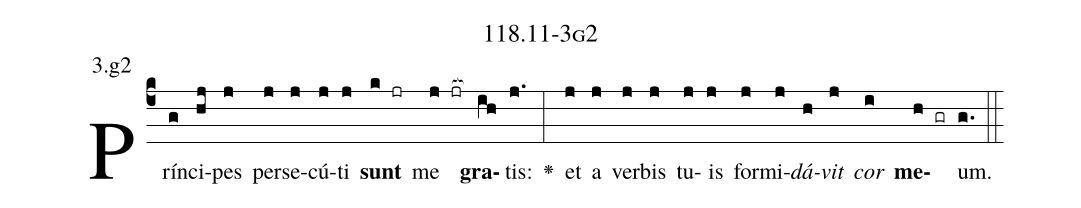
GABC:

name: 118.11-3g2;
annotation: 3.g2;
%%
(c4)Prín(g)ci(hj)pes(j) per(j)se(j)cú(j)ti(j) <b>sunt</b>(k jr) me(j jr[ocb:1{]) <b>gra</b>(ih[ocb:0}])tis:(j.) <v>\greheightstar</v>(:) et(j) a(j) ver(j)bis(j) tu(j)is(j) for(j)mi(j)<i>dá</i>(h)<i>vit</i>(j) <i>cor</i>(i) <b>me</b>(h gr)um.(g.) (::)


%E(j) u(h) o(j) u(i) a(h) e.(g.) (::)
